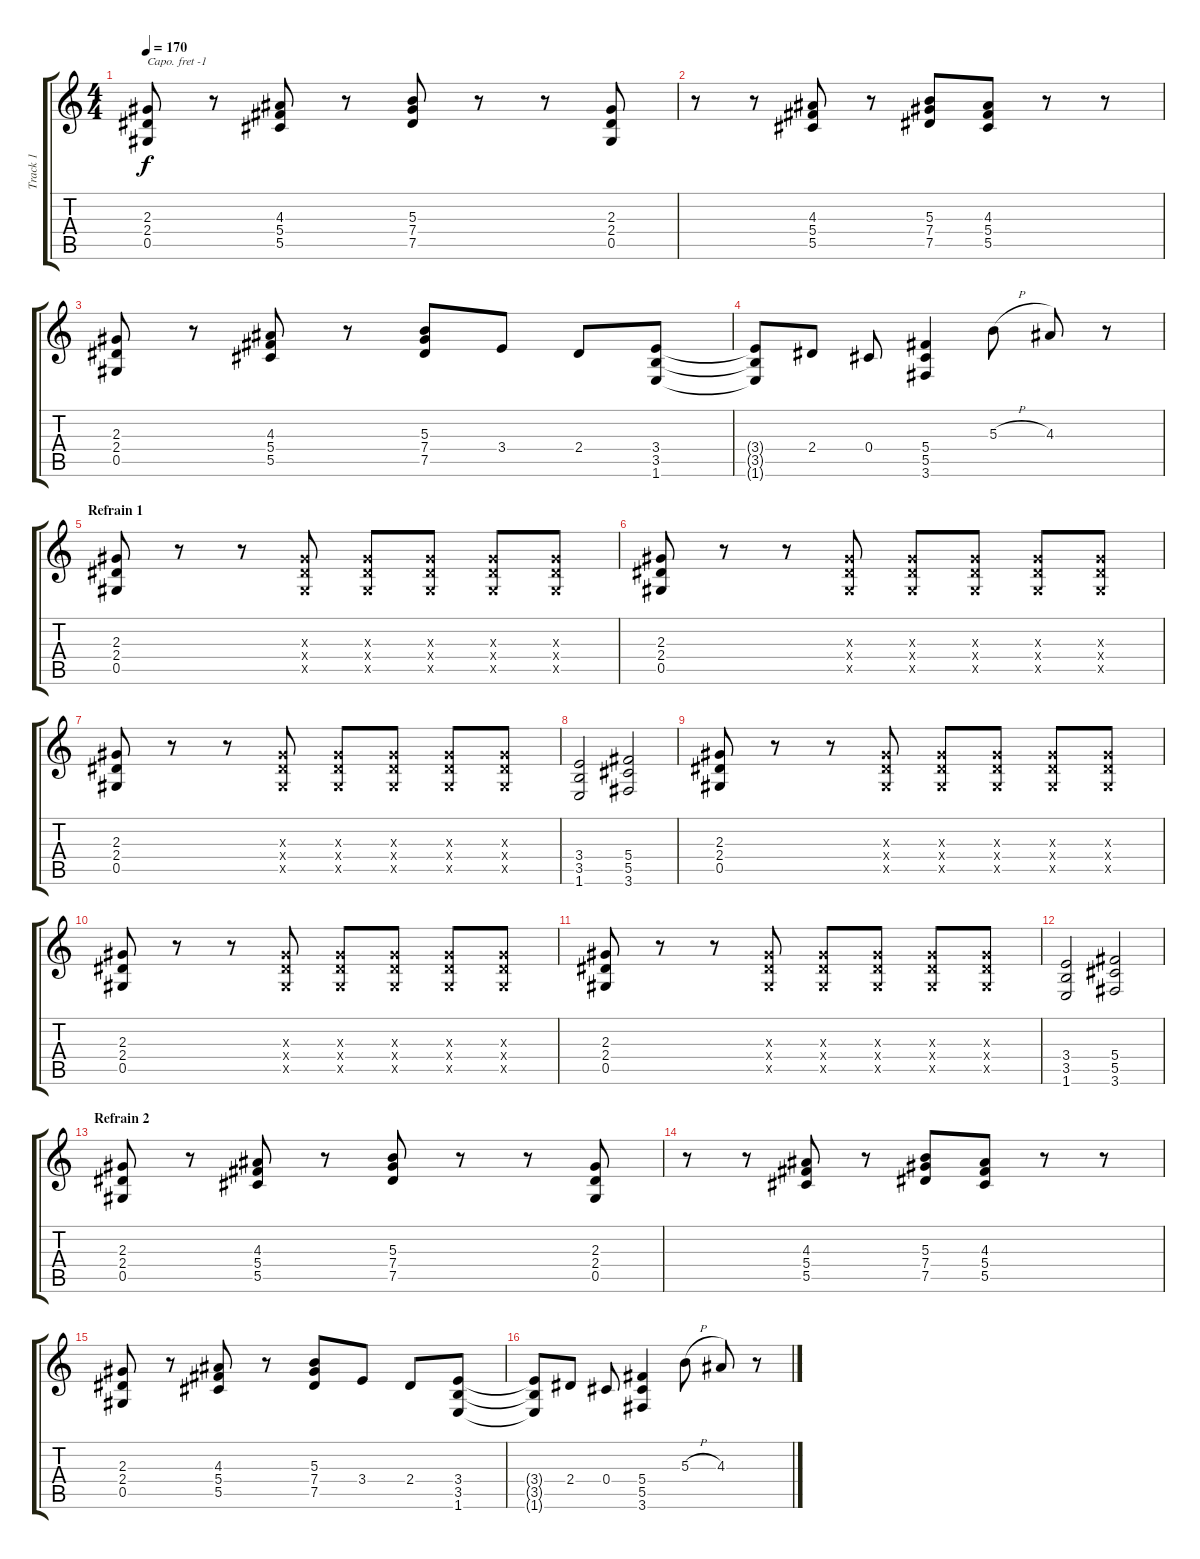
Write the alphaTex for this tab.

\track ("Track 1" "Track 1") {instrument distortionguitar}
\staff {score tabs}
\capo -1
\tuning (E4 B3 G3 D3 A2 E2) {hide}
\ts (4 4)
\tempo 170
\clef g2
\ks c
(2.3 2.4 0.5).8{dy f} r.8 (4.3 5.4 5.5).8 r.8 (5.3 7.4 7.5).8 r.8 r.8 (2.3 2.4 0.5).8 |
r.8 r.8 (4.3 5.4 5.5).8 r.8 (5.3 7.4 7.5).8 (4.3 5.4 5.5).8 r.8 r.8 |
(2.3 2.4 0.5).8 r.8 (4.3 5.4 5.5).8 r.8 (5.3 7.4 7.5).8 3.4.8 2.4.8 (3.4 3.5 1.6).8 |
(3.4{t} 3.5{t} 1.6{t}).8 2.4.8 0.4.8 (5.4 5.5 3.6).4 5.3{h}.8 4.3.8 r.8 |
\section ("" "Refrain 1")
(2.3 2.4 0.5).8 r.8 r.8 (2.3{x} 2.4{x} 0.5{x}).8 (2.3{x} 2.4{x} 0.5{x}).8 (2.3{x} 2.4{x} 0.5{x}).8 (2.3{x} 2.4{x} 0.5{x}).8 (2.3{x} 2.4{x} 0.5{x}).8 |
(2.3 2.4 0.5).8 r.8 r.8 (2.3{x} 2.4{x} 0.5{x}).8 (2.3{x} 2.4{x} 0.5{x}).8 (2.3{x} 2.4{x} 0.5{x}).8 (2.3{x} 2.4{x} 0.5{x}).8 (2.3{x} 2.4{x} 0.5{x}).8 |
(2.3 2.4 0.5).8 r.8 r.8 (2.3{x} 2.4{x} 0.5{x}).8 (2.3{x} 2.4{x} 0.5{x}).8 (2.3{x} 2.4{x} 0.5{x}).8 (2.3{x} 2.4{x} 0.5{x}).8 (2.3{x} 2.4{x} 0.5{x}).8 |
(3.4 3.5 1.6).2 (5.4 5.5 3.6).2 |
(2.3 2.4 0.5).8 r.8 r.8 (2.3{x} 2.4{x} 0.5{x}).8 (2.3{x} 2.4{x} 0.5{x}).8 (2.3{x} 2.4{x} 0.5{x}).8 (2.3{x} 2.4{x} 0.5{x}).8 (2.3{x} 2.4{x} 0.5{x}).8 |
(2.3 2.4 0.5).8 r.8 r.8 (2.3{x} 2.4{x} 0.5{x}).8 (2.3{x} 2.4{x} 0.5{x}).8 (2.3{x} 2.4{x} 0.5{x}).8 (2.3{x} 2.4{x} 0.5{x}).8 (2.3{x} 2.4{x} 0.5{x}).8 |
(2.3 2.4 0.5).8 r.8 r.8 (2.3{x} 2.4{x} 0.5{x}).8 (2.3{x} 2.4{x} 0.5{x}).8 (2.3{x} 2.4{x} 0.5{x}).8 (2.3{x} 2.4{x} 0.5{x}).8 (2.3{x} 2.4{x} 0.5{x}).8 |
(3.4 3.5 1.6).2 (5.4 5.5 3.6).2 |
\section ("" "Refrain 2")
(2.3 2.4 0.5).8 r.8 (4.3 5.4 5.5).8 r.8 (5.3 7.4 7.5).8 r.8 r.8 (2.3 2.4 0.5).8 |
r.8 r.8 (4.3 5.4 5.5).8 r.8 (5.3 7.4 7.5).8 (4.3 5.4 5.5).8 r.8 r.8 |
(2.3 2.4 0.5).8 r.8 (4.3 5.4 5.5).8 r.8 (5.3 7.4 7.5).8 3.4.8 2.4.8 (3.4 3.5 1.6).8 |
(3.4{t} 3.5{t} 1.6{t}).8 2.4.8 0.4.8 (5.4 5.5 3.6).4 5.3{h}.8 4.3.8 r.8
